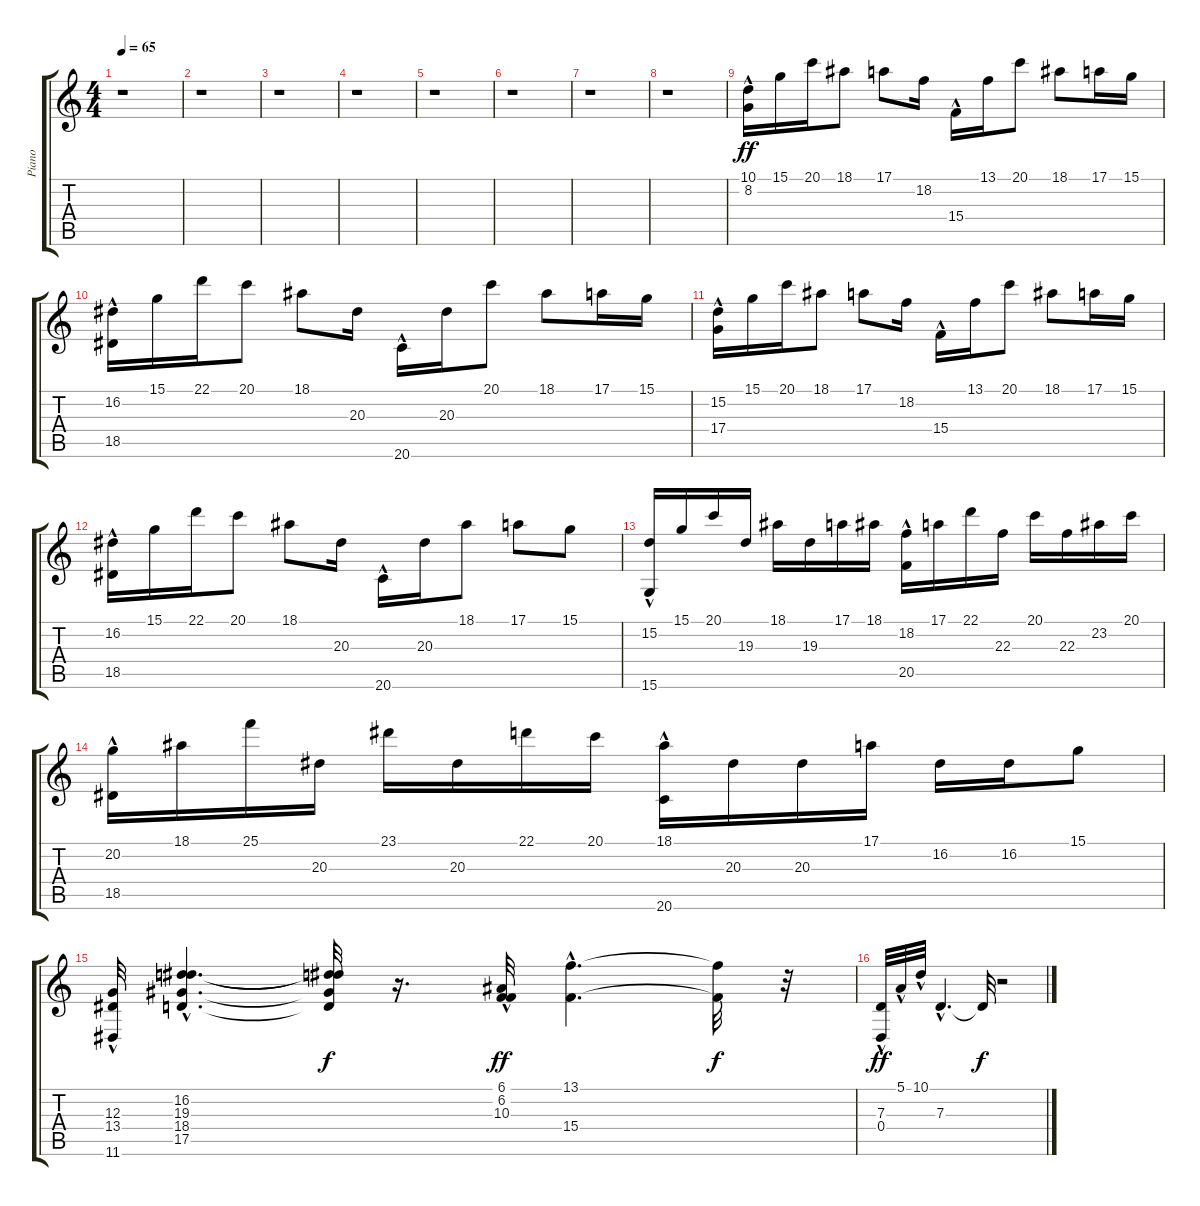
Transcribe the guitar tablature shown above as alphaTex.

\track ("Piano" "Piano") {instrument acousticgrandpiano}
\staff {score tabs}
\tuning (E4 B3 G3 D3 A2 E2) {hide}
\ts (4 4)
\tempo 65
\clef g2
\ks c
r.1{dy f} |
r.1 |
r.1 |
r.1 |
r.1 |
r.1 |
r.1 |
r.1 |
(10.1 8.2{hac}).16{dy ff} 15.1.16 20.1.16 18.1.8 17.1.8 18.2.16 15.4{hac}.16 13.1.16 20.1.8 18.1.8 17.1.16 15.1.16 |
(16.2 18.5{hac}).16 15.1.16 22.1.16 20.1.8 18.1.8 20.3.16 20.6{hac}.16 20.3.16 20.1.8 18.1.8 17.1.16 15.1.16 |
(15.2 17.4{hac}).16 15.1.16 20.1.16 18.1.8 17.1.8 18.2.16 15.4{hac}.16 13.1.16 20.1.8 18.1.8 17.1.16 15.1.16 |
(16.2 18.5{hac}).16 15.1.16 22.1.16 20.1.8 18.1.8 20.3.16 20.6{hac}.16 20.3.16 18.1.8 17.1.8 15.1.8 |
(15.2 15.6{hac}).16 15.1.16 20.1.16 19.3.16 18.1.16 19.3.16 17.1.16 18.1.16 (18.2 20.5{hac}).16 17.1.16 22.1.16 22.3.16 20.1.16 22.3.16 23.2.16 20.1.16 |
(20.2 18.5{hac}).16 18.1.16 25.1.16 20.3.16 23.1.16 20.3.16 22.1.16 20.1.16 (18.1 20.6{hac}).16 20.3.16 20.3.16 17.1.16 16.2.16 16.2.16 15.1.8 |
(12.3 13.4 11.6{hac}).32 (16.2{hac} 19.3{hac} 18.4{hac} 17.5{hac}).4{d} (16.2{t} 19.3{t} 18.4{t} 17.5{t}).32{dy f} r.16{d} (6.1 6.2{hac} 10.3{hac}).32{dy ff} (13.1{hac} 15.4{hac}).4{d} (13.1{t} 15.4{t}).32{dy f} r.32 |
(7.3 0.4{hac}).32{dy ff} 5.1{hac}.32 10.1{hac}.32 7.3{hac}.4{d} 7.3{t}.32{dy f} r.2
